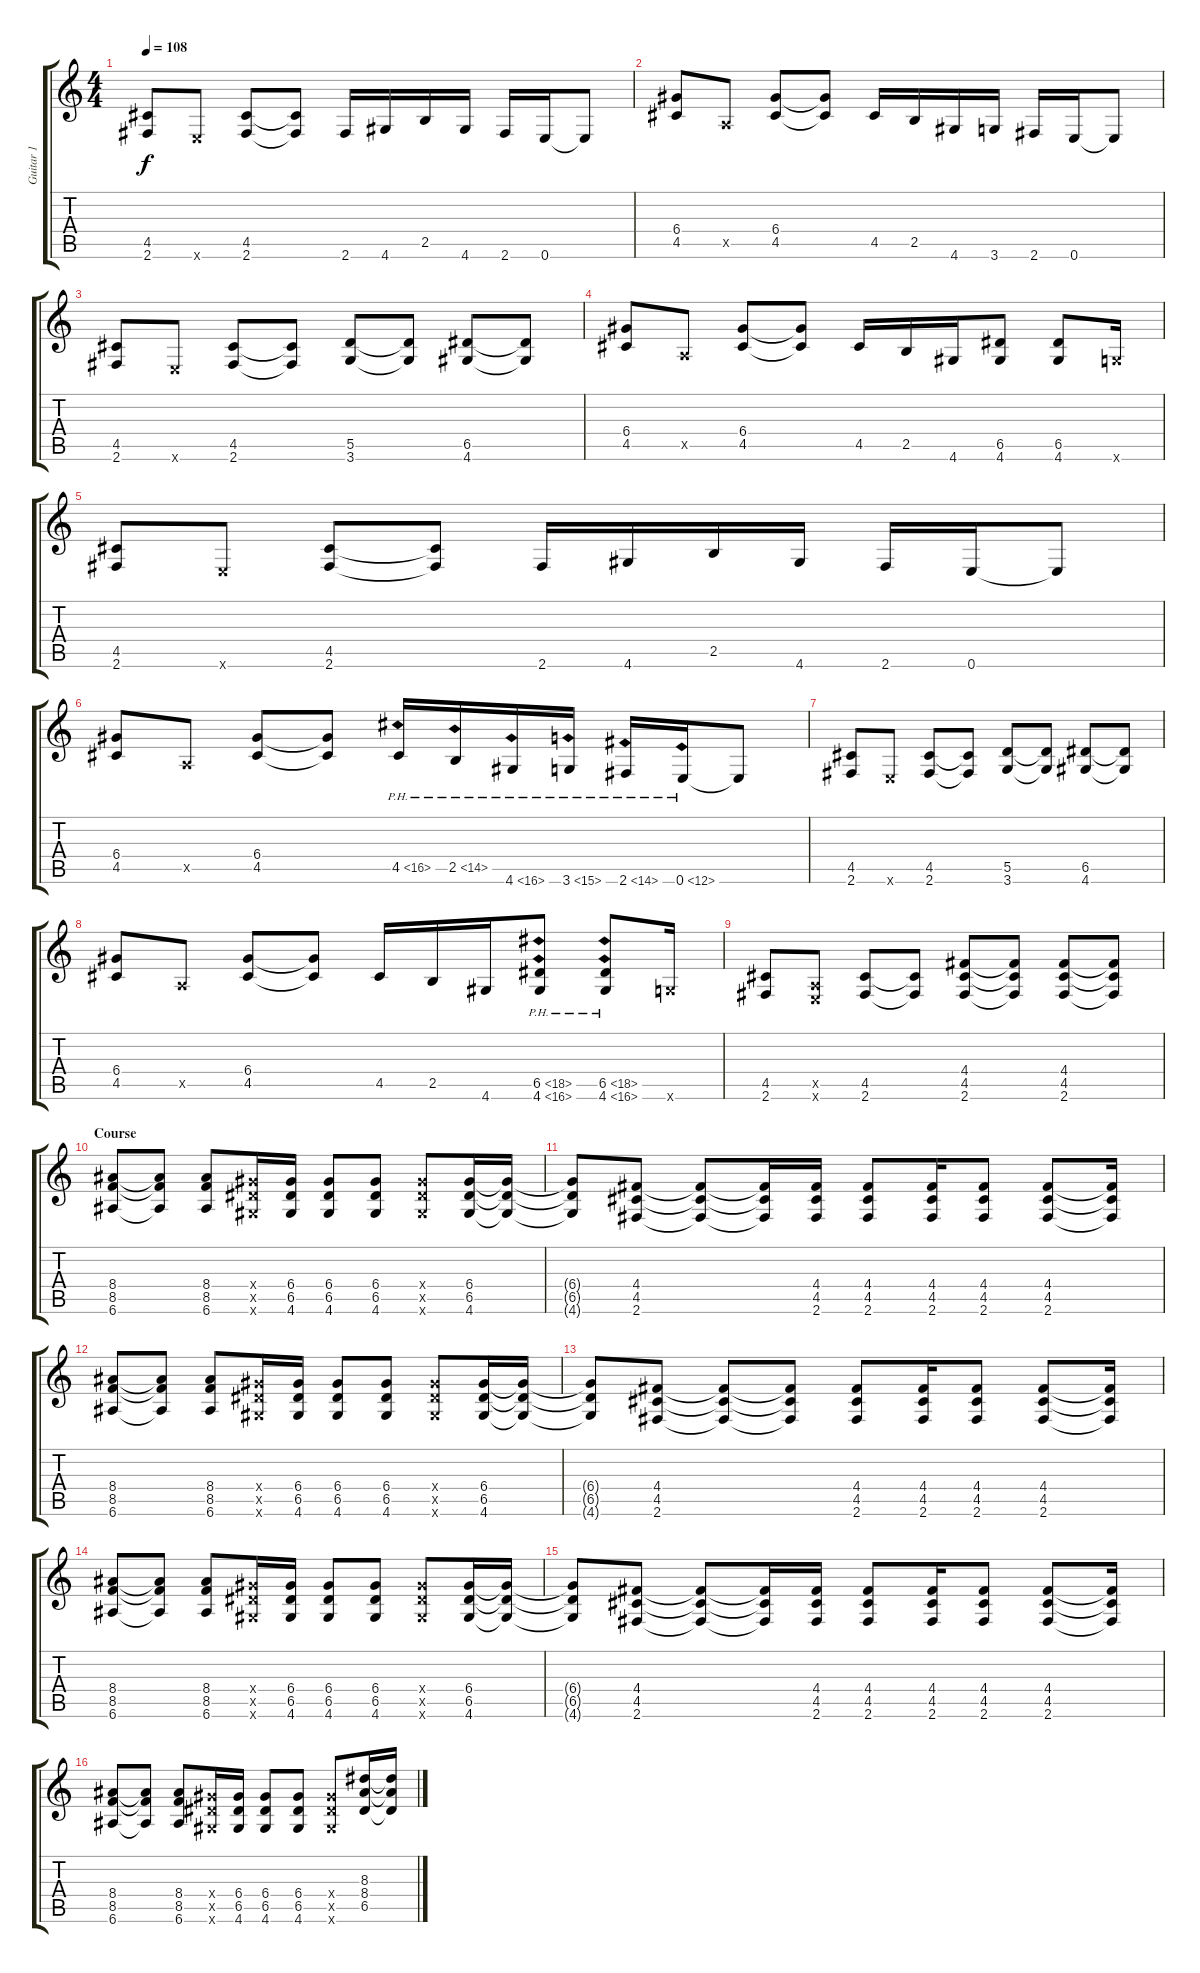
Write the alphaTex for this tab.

\track ("Guitar 1" "Guitar 1") {instrument overdrivenguitar}
\staff {score tabs}
\tuning (E4 B3 G3 D3 A2 E2) {hide}
\ts (4 4)
\tempo 108
\clef g2
\ks c
(4.5 2.6).8{dy f} 0.6{x}.8 (4.5 2.6).8 (4.5{t} 2.6{t}).8 2.6.16 4.6.16 2.5.16 4.6.16 2.6.16 0.6.16 0.6{t}.8 |
(6.4 4.5).8 0.5{x}.8 (6.4 4.5).8 (6.4{t} 4.5{t}).8 4.5.16 2.5.16 4.6.16 3.6.16 2.6.16 0.6.16 0.6{t}.8 |
(4.5 2.6).8 0.6{x}.8 (4.5 2.6).8 (4.5{t} 2.6{t}).8 (5.5 3.6).8 (5.5{t} 3.6{t}).8 (6.5 4.6).8 (6.5{t} 4.6{t}).8 |
(6.4 4.5).8 0.5{x}.8 (6.4 4.5).8 (6.4{t} 4.5{t}).8 4.5.16 2.5.16 4.6.16 (6.5 4.6).8 (6.5 4.6).8 3.6{x}.16 |
(4.5 2.6).8 0.6{x}.8 (4.5 2.6).8 (4.5{t} 2.6{t}).8 2.6.16 4.6.16 2.5.16 4.6.16 2.6.16 0.6.16 0.6{t}.8 |
(6.4 4.5).8 0.5{x}.8 (6.4 4.5).8 (6.4{t} 4.5{t}).8 4.5{ph 12}.16 2.5{ph 12}.16 4.6{ph 12}.16 3.6{ph 12}.16 2.6{ph 12}.16 0.6{ph 12}.16 0.6{t}.8 |
(4.5 2.6).8 0.6{x}.8 (4.5 2.6).8 (4.5{t} 2.6{t}).8 (5.5 3.6).8 (5.5{t} 3.6{t}).8 (6.5 4.6).8 (6.5{t} 4.6{t}).8 |
(6.4 4.5).8 0.5{x}.8 (6.4 4.5).8 (6.4{t} 4.5{t}).8 4.5.16 2.5.16 4.6.16 (6.5{ph 12} 4.6{ph 12}).8 (6.5{ph 12} 4.6{ph 12}).8 3.6{x}.16 |
(4.5 2.6).8 (0.5{x} 0.6{x}).8 (4.5 2.6).8 (4.5{t} 2.6{t}).8 (4.4 4.5 2.6).8 (4.4{t} 4.5{t} 2.6{t}).8 (4.4 4.5 2.6).8 (4.4{t} 4.5{t} 2.6{t}).8 |
\section ("" "Course")
(8.4 8.5 6.6).8 (8.4{t} 8.5{t} 6.6{t}).8 (8.4 8.5 6.6).8 (6.4{x} 6.5{x} 4.6{x}).16 (6.4 6.5 4.6).16 (6.4 6.5 4.6).8 (6.4 6.5 4.6).8 (6.4{x} 6.5{x} 4.6{x}).8 (6.4 6.5 4.6).16 (6.4{t} 6.5{t} 4.6{t}).16 |
(6.4{t} 6.5{t} 4.6{t}).8 (4.4 4.5 2.6).8 (4.4{t} 4.5{t} 2.6{t}).8 (4.4{t} 4.5{t} 2.6{t}).16 (4.4 4.5 2.6).16 (4.4 4.5 2.6).8 (4.4 4.5 2.6).16 (4.4 4.5 2.6).8 (4.4 4.5 2.6).8 (4.4{t} 4.5{t} 2.6{t}).16 |
(8.4 8.5 6.6).8 (8.4{t} 8.5{t} 6.6{t}).8 (8.4 8.5 6.6).8 (6.4{x} 6.5{x} 4.6{x}).16 (6.4 6.5 4.6).16 (6.4 6.5 4.6).8 (6.4 6.5 4.6).8 (6.4{x} 6.5{x} 4.6{x}).8 (6.4 6.5 4.6).16 (6.4{t} 6.5{t} 4.6{t}).16 |
(6.4{t} 6.5{t} 4.6{t}).8 (4.4 4.5 2.6).8 (4.4{t} 4.5{t} 2.6{t}).8 (4.4{t} 4.5{t} 2.6{t}).8 (4.4 4.5 2.6).8 (4.4 4.5 2.6).16 (4.4 4.5 2.6).8 (4.4 4.5 2.6).8 (4.4{t} 4.5{t} 2.6{t}).16 |
(8.4 8.5 6.6).8 (8.4{t} 8.5{t} 6.6{t}).8 (8.4 8.5 6.6).8 (6.4{x} 6.5{x} 4.6{x}).16 (6.4 6.5 4.6).16 (6.4 6.5 4.6).8 (6.4 6.5 4.6).8 (6.4{x} 6.5{x} 4.6{x}).8 (6.4 6.5 4.6).16 (6.4{t} 6.5{t} 4.6{t}).16 |
(6.4{t} 6.5{t} 4.6{t}).8 (4.4 4.5 2.6).8 (4.4{t} 4.5{t} 2.6{t}).8 (4.4{t} 4.5{t} 2.6{t}).16 (4.4 4.5 2.6).16 (4.4 4.5 2.6).8 (4.4 4.5 2.6).16 (4.4 4.5 2.6).8 (4.4 4.5 2.6).8 (4.4{t} 4.5{t} 2.6{t}).16 |
(8.4 8.5 6.6).8 (8.4{t} 8.5{t} 6.6{t}).8 (8.4 8.5 6.6).8 (6.4{x} 6.5{x} 4.6{x}).16 (6.4 6.5 4.6).16 (6.4 6.5 4.6).8 (6.4 6.5 4.6).8 (6.4{x} 6.5{x} 4.6{x}).8 (8.3 8.4 6.5).16 (8.3{t} 8.4{t} 6.5{t}).16
